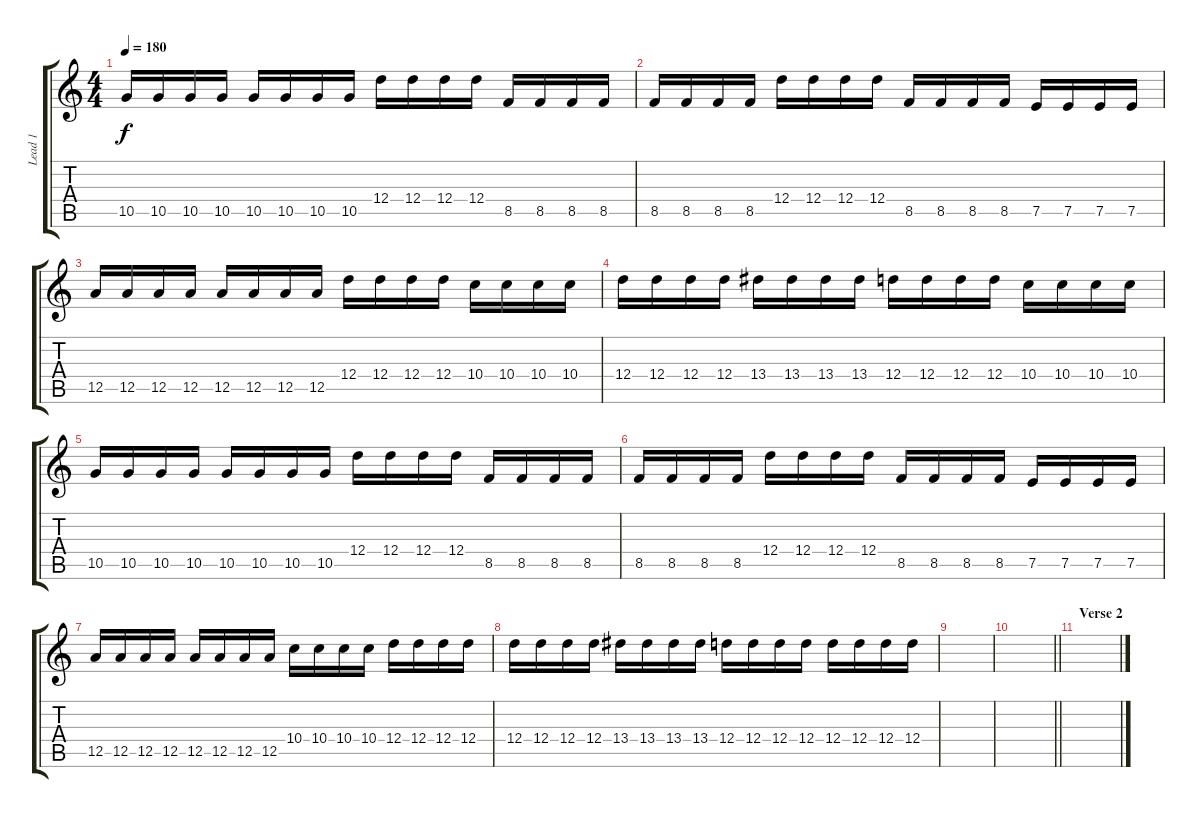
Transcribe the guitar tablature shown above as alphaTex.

\track ("Lead 1" "Lead 1") {instrument distortionguitar}
\staff {score tabs}
\tuning (E4 B3 G3 D3 A2 D2) {hide}
\ts (4 4)
\tempo 180
\clef g2
\ks c
10.5.16{dy f} 10.5.16 10.5.16 10.5.16 10.5.16 10.5.16 10.5.16 10.5.16 12.4.16 12.4.16 12.4.16 12.4.16 8.5.16 8.5.16 8.5.16 8.5.16 |
8.5.16 8.5.16 8.5.16 8.5.16 12.4.16 12.4.16 12.4.16 12.4.16 8.5.16 8.5.16 8.5.16 8.5.16 7.5.16 7.5.16 7.5.16 7.5.16 |
12.5.16 12.5.16 12.5.16 12.5.16 12.5.16 12.5.16 12.5.16 12.5.16 12.4.16 12.4.16 12.4.16 12.4.16 10.4.16 10.4.16 10.4.16 10.4.16 |
12.4.16 12.4.16 12.4.16 12.4.16 13.4.16 13.4.16 13.4.16 13.4.16 12.4.16 12.4.16 12.4.16 12.4.16 10.4.16 10.4.16 10.4.16 10.4.16 |
10.5.16 10.5.16 10.5.16 10.5.16 10.5.16 10.5.16 10.5.16 10.5.16 12.4.16 12.4.16 12.4.16 12.4.16 8.5.16 8.5.16 8.5.16 8.5.16 |
8.5.16 8.5.16 8.5.16 8.5.16 12.4.16 12.4.16 12.4.16 12.4.16 8.5.16 8.5.16 8.5.16 8.5.16 7.5.16 7.5.16 7.5.16 7.5.16 |
12.5.16 12.5.16 12.5.16 12.5.16 12.5.16 12.5.16 12.5.16 12.5.16 10.4.16 10.4.16 10.4.16 10.4.16 12.4.16 12.4.16 12.4.16 12.4.16 |
12.4.16 12.4.16 12.4.16 12.4.16 13.4.16 13.4.16 13.4.16 13.4.16 12.4.16 12.4.16 12.4.16 12.4.16 12.4.16 12.4.16 12.4.16 12.4.16 |
|
\barLineRight lightlight
|
\section ("" "Verse 2")
